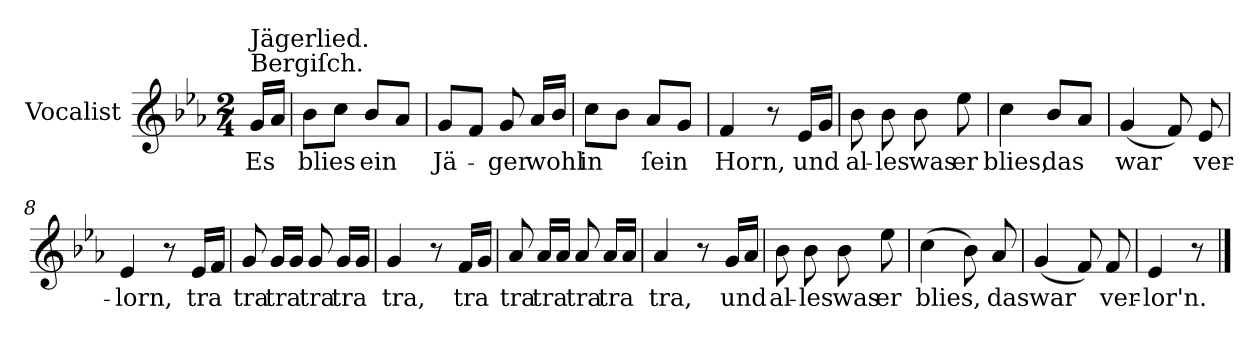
**kern	**text
*part1	*part1
*staff1	*staff1
*I"Vocalist	*
*k[b-e-a-]	*
*E-:	*
*M2/4	*
=	=
!LO:TX:a:t=Bergiſch.	!
!LO:TX:a:t=Jägerlied.	!
16gLL	Es
16a-JJ	.
=1	=1
8b-L	blies
8ccJ	.
8b-L	ein
8a-J	.
=2	=2
8gL	Jä-
8fJ	.
8g	-ger
16a-LL	wohl
16b-JJ	.
=3	=3
8ccL	in
8b-J	.
8a-L	ſein
8gJ	.
=4	=4
4f	Horn,
8r	.
16e-LL	und
16gJJ	.
=5	=5
8b-	al-
8b-	-les
8b-	was
8ee-	er
=6	=6
4cc	blies,
8b-L	das
8a-J	.
=7	=7
(4g	war
8f)	.
8e-	ver-
=8	=8
4e-	-lorn,
8r	.
16e-LL	tra
16fJJ	.
=9	=9
8g	tra
16gLL	tra
16gJJ	.
8g	tra
16gLL	tra
16gJJ	.
=10	=10
4g	tra,
8r	.
16fLL	tra
16gJJ	.
=11	=11
8a-	tra
16a-LL	tra
16a-JJ	.
8a-	tra
16a-LL	tra
16a-JJ	.
=12	=12
4a-	tra,
8r	.
16gLL	und
16a-JJ	.
=13	=13
8b-	al-
8b-	-les
8b-	was
8ee-	er
=14	=14
(4cc	blies,
8b-)	.
8a-	das
=15	=15
(4g	war
8f)	.
8f	ver-
=16	=16
4e-	-lor'n.
8r	.
==	==
*-	*-
